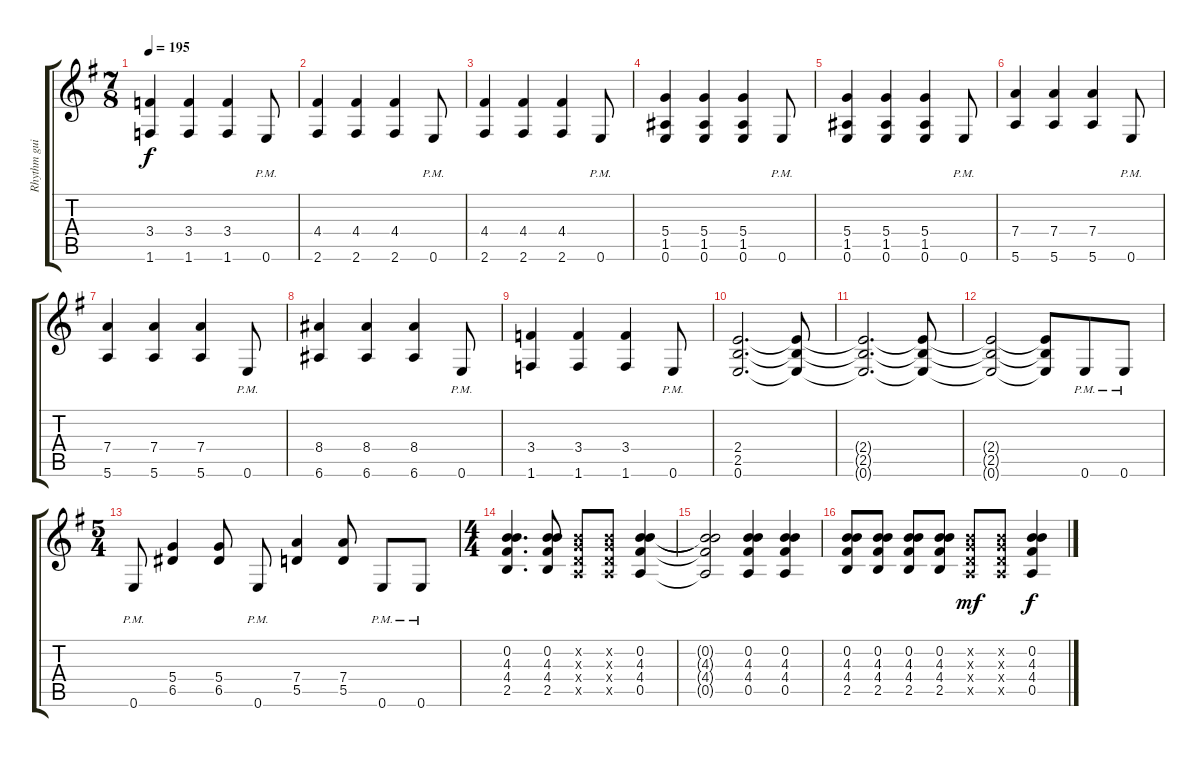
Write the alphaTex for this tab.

\track ("Rhythm guitar" "Rhythm gui") {instrument distortionguitar}
\staff {score tabs}
\tuning (E4 B3 G3 D3 A2 E2) {hide}
\ts (7 8)
\tempo 195
\clef g2
\ks eminor
(3.4 1.6).4{dy f} (3.4 1.6).4 (3.4 1.6).4 0.6{pm}.8 |
(4.4 2.6).4 (4.4 2.6).4 (4.4 2.6).4 0.6{pm}.8 |
(4.4 2.6).4 (4.4 2.6).4 (4.4 2.6).4 0.6{pm}.8 |
(5.4 1.5 0.6).4 (5.4 1.5 0.6).4 (5.4 1.5 0.6).4 0.6{pm}.8 |
(5.4 1.5 0.6).4 (5.4 1.5 0.6).4 (5.4 1.5 0.6).4 0.6{pm}.8 |
(7.4 5.6).4 (7.4 5.6).4 (7.4 5.6).4 0.6{pm}.8 |
(7.4 5.6).4 (7.4 5.6).4 (7.4 5.6).4 0.6{pm}.8 |
(8.4 6.6).4 (8.4 6.6).4 (8.4 6.6).4 0.6{pm}.8 |
(3.4 1.6).4 (3.4 1.6).4 (3.4 1.6).4 0.6{pm}.8 |
(2.4 2.5 0.6).2{d} (2.4{t} 2.5{t} 0.6{t}).8 |
(2.4{t} 2.5{t} 0.6{t}).2{d} (2.4{t} 2.5{t} 0.6{t}).8 |
(2.4{t} 2.5{t} 0.6{t}).2 (2.4{t} 2.5{t} 0.6{t}).8 0.6{pm}.8 0.6{pm}.8 |
\ts (5 4)
0.6{pm}.8 (5.4 6.5).4 (5.4 6.5).8 0.6{pm}.8 (7.4 5.5).4 (7.4 5.5).8 0.6{pm}.8 0.6{pm}.8 |
\ts (4 4)
(0.2 4.3 4.4 2.5).4{d} (0.2 4.3 4.4 2.5).8 (0.2{x} 0.3{x} 0.4{x} 0.5{x}).8 (0.2{x} 0.3{x} 0.4{x} 0.5{x}).8 (0.2 4.3 4.4 0.5).4 |
(0.2{t} 4.3{t} 4.4{t} 0.5{t}).2 (0.2 4.3 4.4 0.5).4 (0.2 4.3 4.4 0.5).4 |
(0.2 4.3 4.4 2.5).8 (0.2 4.3 4.4 2.5).8 (0.2 4.3 4.4 2.5).8 (0.2 4.3 4.4 2.5).8 (0.2{x} 0.3{x} 0.4{x} 0.5{x}).8{dy mf} (0.2{x} 0.3{x} 0.4{x} 0.5{x}).8 (0.2 4.3 4.4 0.5).4{dy f}
